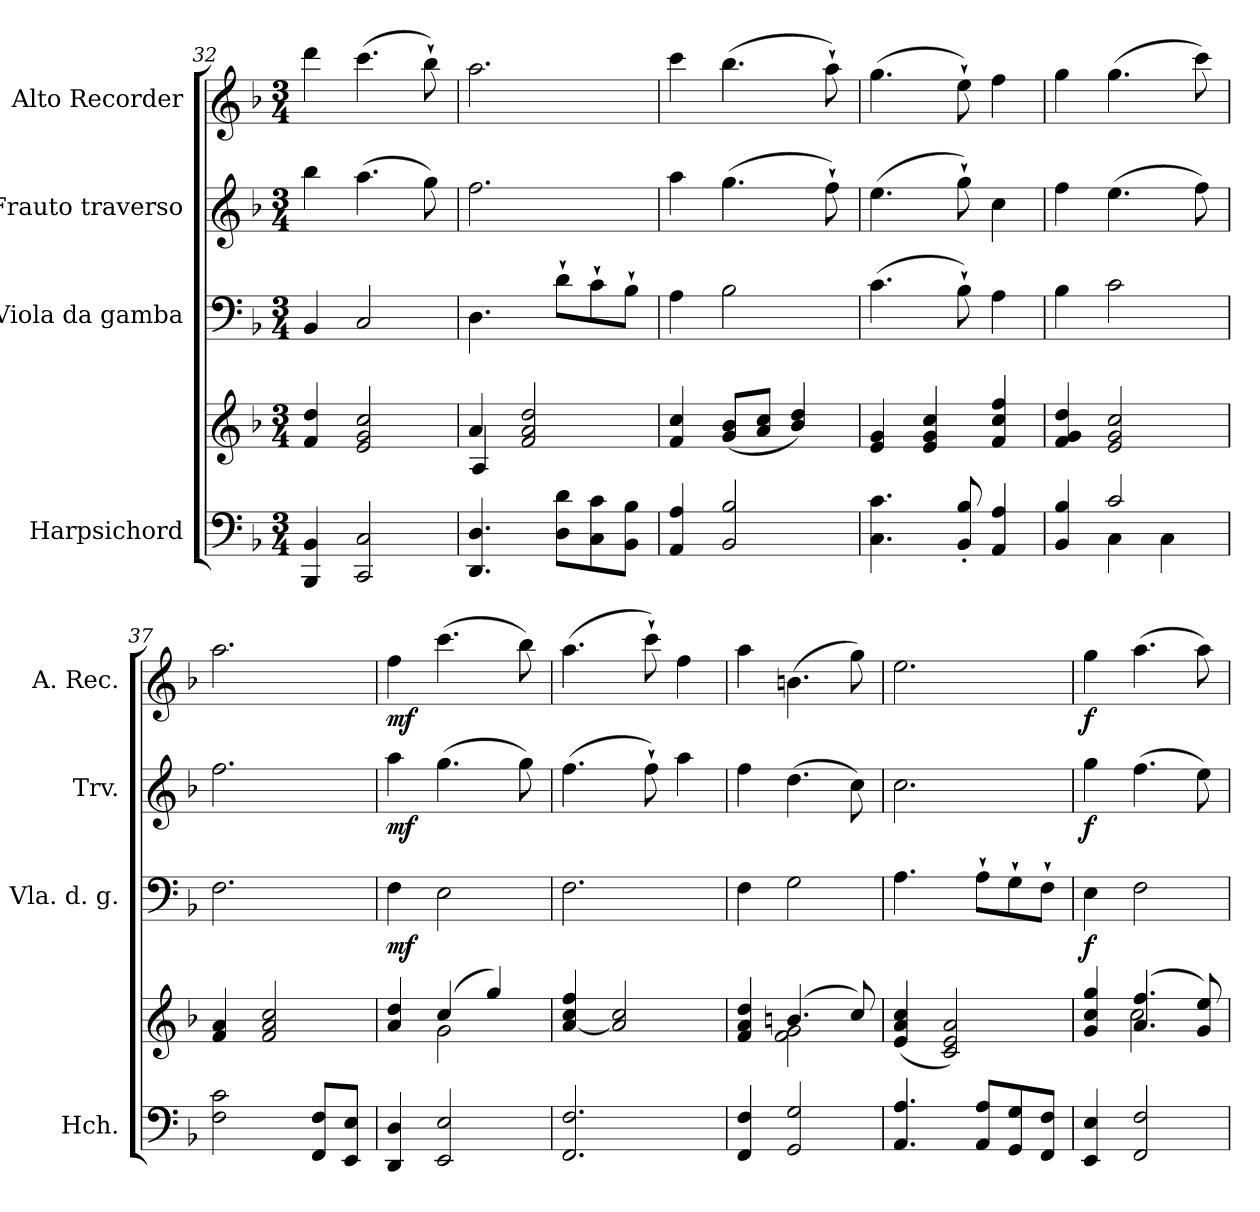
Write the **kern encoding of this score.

**kern	**kern	**kern	**dynam	**kern	**dynam	**kern	**dynam
*part4	*part4	*part3	*part3	*part2	*part2	*part1	*part1
*staff5	*staff4	*staff3	*staff3	*staff2	*staff2	*staff1	*staff1
*I"Harpsichord	*	*I"Viola da gamba	*	*I"Frauto traverso	*	*I"Alto Recorder	*
*I'Hch.	*	*I'Vla. d. g.	*	*I'Trv.	*	*I'A. Rec.	*
*clefF4	*clefG2	*clefF4	*	*clefG2	*	*clefG2	*
*k[b-]	*k[b-]	*k[b-]	*	*k[b-]	*	*k[b-]	*
*M3/4	*M3/4	*M3/4	*	*M3/4	*	*M3/4	*
=32	=32	=32	=32	=32	=32	=32	=32
4BBB-/ 4BB-/	4f/ 4dd/	4BB-/	.	4bb-\	.	4ddd\	.
2CC/ 2C/	2e/ 2g/ 2cc/	2C/	.	(4.aa\	.	(4.ccc\	.
.	.	.	.	8gg\)	.	8bb-`\)	.
=33	=33	=33	=33	=33	=33	=33	=33
*	*^	*	*	*	*	*	*
4.DD/ 4.D/	4a/	4A/	4.D\	.	2.ff\	.	2.aa\	.
.	2f/ 2a/ 2dd/	2ryy	.	.	.	.	.	.
8D\ 8d\L	.	.	8d`\L	.	.	.	.	.
8C\ 8c\	.	.	8c`\	.	.	.	.	.
8BB-\ 8B-\J	.	.	8B-`\J	.	.	.	.	.
*	*v	*v	*	*	*	*	*	*
=34	=34	=34	=34	=34	=34	=34	=34
4AA/ 4A/	4f/ 4cc/	4A\	.	4aa\	.	4ccc\	.
2BB-/ 2B-/	(8g/ 8b-/L	2B-\	.	(4.gg\	.	(4.bb-\	.
.	8a/ 8cc/J	.	.	.	.	.	.
.	4b-/ 4dd/)	.	.	.	.	.	.
.	.	.	.	8ff`\)	.	8aa`\)	.
=35	=35	=35	=35	=35	=35	=35	=35
4.C\ 4.c\	4e/ 4g/	(4.c\	.	(4.ee\	.	(4.gg\	.
.	4e/ 4g/ 4cc/	.	.	.	.	.	.
8BB-/' 8B-/'	.	8B-`\)	.	8gg`\)	.	8ee`\)	.
4AA/ 4A/	4f/ 4cc/ 4ff/	4A\	.	4cc\	.	4ff\	.
=36	=36	=36	=36	=36	=36	=36	=36
*^	*	*	*	*	*	*	*
4BB-/ 4B-/	4ryy	4f/ 4g/ 4dd/	4B-\	.	4ff\	.	4gg\	.
2c/	4C\	2e/ 2g/ 2cc/	2c\	.	(4.ee\	.	(4.gg\	.
.	4C\	.	.	.	.	.	.	.
.	.	.	.	.	8ff\)	.	8ccc\)	.
*v	*v	*	*	*	*	*	*	*
=37	=37	=37	=37	=37	=37	=37	=37
2F\ 2c\	4f/ 4a/	2.F\	.	2.ff\	.	2.aa\	.
.	2f/ 2a/ 2cc/	.	.	.	.	.	.
8FF/ 8F/L	.	.	.	.	.	.	.
8EE/ 8E/J	.	.	.	.	.	.	.
=38	=38	=38	=38	=38	=38	=38	=38
*	*^	*	*	*	*	*	*
!	!	!	!	!LO:DY:b	!	!LO:DY:b	!	!LO:DY:b
4DD/ 4D/	4a/ 4dd/	4ryy	4F\	mf	4aa\	mf	4ff\	mf
2EE/ 2E/	(4cc/	2g\	2E\	.	(4.gg\	.	(4.ccc\	.
.	4gg/)	.	.	.	.	.	.	.
.	.	.	.	.	8gg\)	.	8bb-\)	.
*	*v	*v	*	*	*	*	*	*
!!LO:LB:g=z
=39	=39	=39	=39	=39	=39	=39	=39
2.FF/ 2.F/	[4a/ 4cc/ 4ff/	2.F\	.	(4.ff\	.	(4.aa\	.
.	2a/] 2cc/	.	.	.	.	.	.
.	.	.	.	8ff`\)	.	8ccc`\)	.
.	.	.	.	4aa\	.	4ff\	.
=40	=40	=40	=40	=40	=40	=40	=40
*	*^	*	*	*	*	*	*
4FF/ 4F/	4f/ 4a/ 4dd/	4ryy	4F\	.	4ff\	.	4aa\	.
2GG/ 2G/	(4.bn/	2f\ 2g\	2G\	.	(4.dd\	.	(4.bn\	.
.	8cc/)	.	.	.	8cc\)	.	8gg\)	.
*	*v	*v	*	*	*	*	*	*
=41	=41	=41	=41	=41	=41	=41	=41
4.AA/ 4.A/	(4e/ 4a/ 4cc/	4.A\	.	2.cc\	.	2.ee\	.
.	2c/ 2e/ 2a/)	.	.	.	.	.	.
8AA/ 8A/L	.	8A`\L	.	.	.	.	.
8GG/ 8G/	.	8G`\	.	.	.	.	.
8FF/ 8F/J	.	8F`\J	.	.	.	.	.
=42	=42	=42	=42	=42	=42	=42	=42
*	*^	*	*	*	*	*	*
!	!	!	!	!LO:DY:b	!	!LO:DY:b	!	!LO:DY:b
4EE/ 4E/	4g/ 4cc/ 4gg/	4ryy	4E\	f	4gg\	f	4gg\	f
2FF/ 2F/	(4.a/ 4.ff/	2cc\	2F\	.	(4.ff\	.	(4.aa\	.
.	8g/ 8ee/)	.	.	.	8ee\)	.	8aa\)	.
*	*v	*v	*	*	*	*	*	*
=	=	=	=	=	=	=	=
*-	*-	*-	*-	*-	*-	*-	*-
